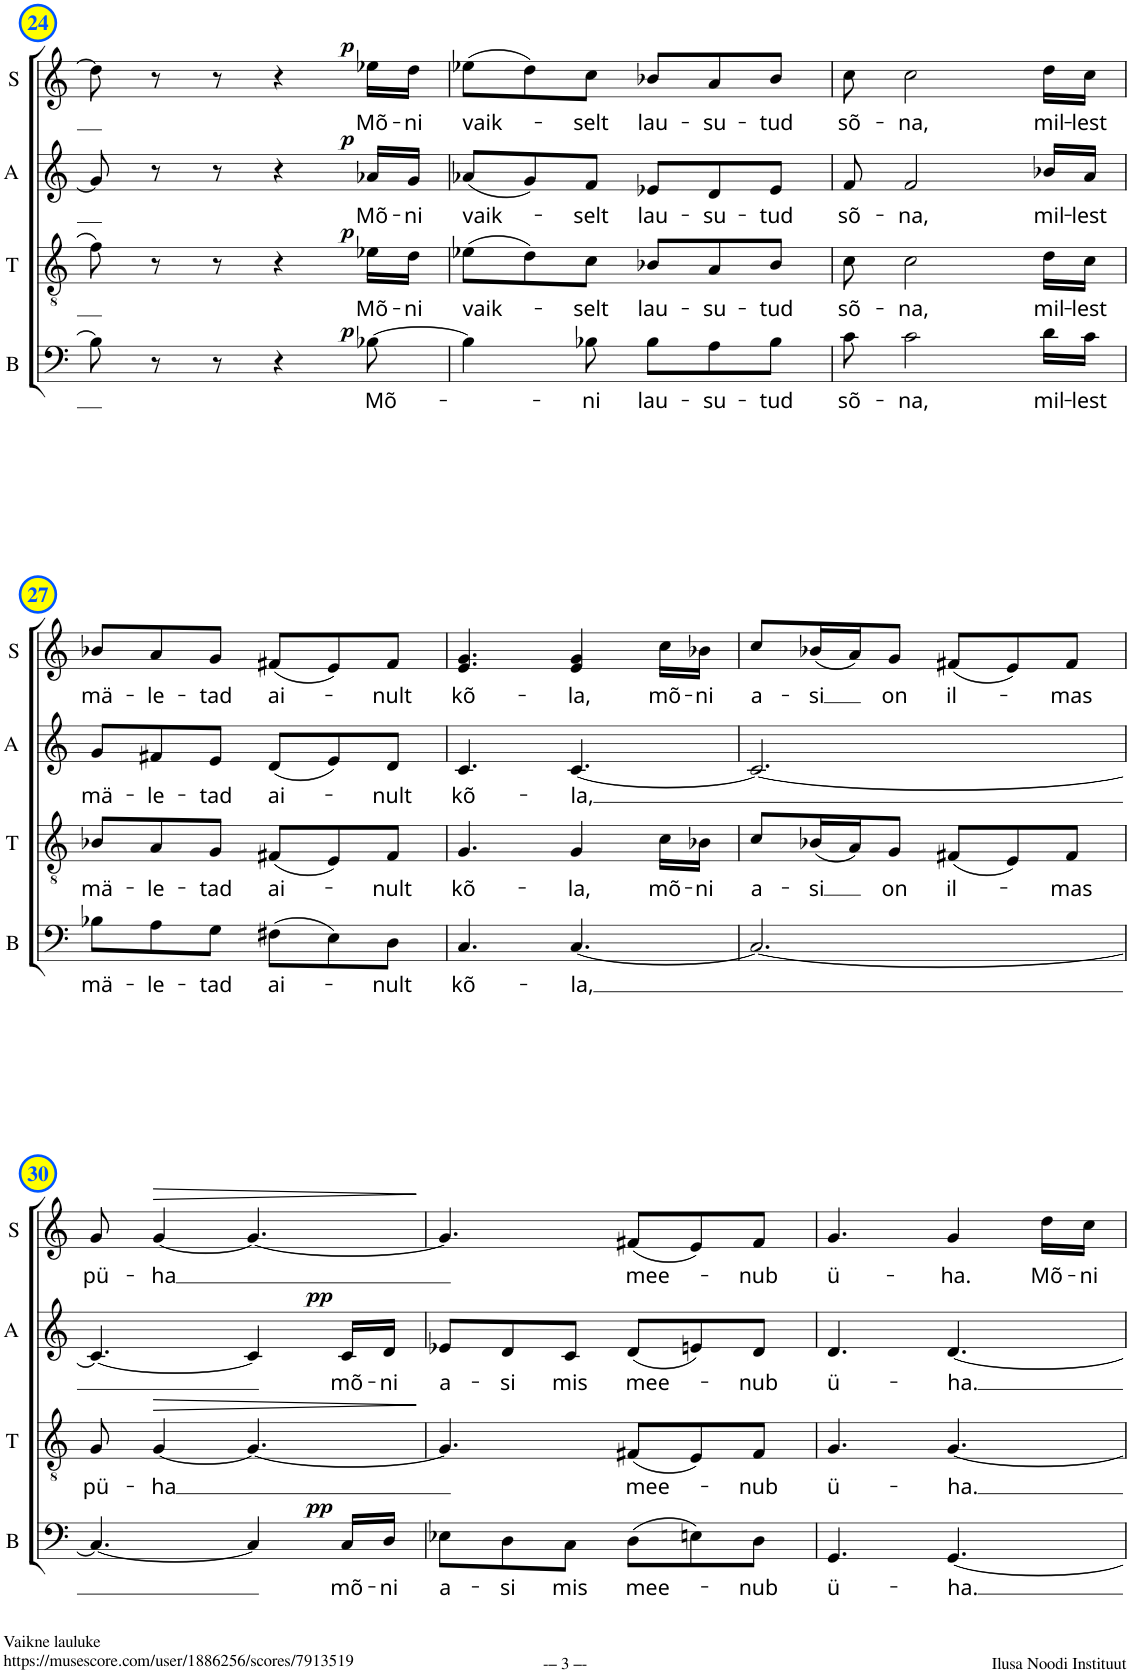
**kern	**text	**dynam	**kern	**text	**dynam	**kern	**text	**dynam	**kern	**text	**dynam
*part4	*part4	*part4	*part3	*part3	*part3	*part2	*part2	*part2	*part1	*part1	*part1
*staff4	*staff4	*staff4	*staff3	*staff3	*staff3	*staff2	*staff2	*staff2	*staff1	*staff1	*staff1
*I"B	*	*	*I"T	*	*	*I"A	*	*	*I"S	*	*
*I'B	*	*	*I'T	*	*	*I'A	*	*	*I'S	*	*
!!LO:PB:g=z
*clefF4	*	*	*clefGv2	*	*	*clefG2	*	*	*clefG2	*	*
*	*	*	*	*	*	*Trd1c2	*	*	*	*	*
*k[]	*	*	*k[]	*	*	*k[]	*	*	*k[]	*	*
*M6/8	*	*	*M6/8	*	*	*M6/8	*	*	*M6/8	*	*
=24	=24	=24	=24	=24	=24	=24	=24	=24	=24	=24	=24
8B-\]	.	.	8f\	.	.	8g/]	.	.	8dd\]	.	.
8r	.	.	8r	.	.	8r	.	.	8r	.	.
8r	.	.	8r	.	.	8r	.	.	8r	.	.
4r	.	.	4r	.	.	4r	.	.	4r	.	.
!	!LO:LY:b	!LO:DY:a	!	!LO:LY:b	!LO:DY:a	!	!LO:LY:b	!LO:DY:a	!	!LO:LY:b	!LO:DY:a
[8B-X\	Mõ-	p	16e-X\LL	Mõ-	p	16a-X/LL	Mõ-	p	16ee-X\LL	Mõ-	p
!	!	!	!	!LO:LY:b	!	!	!LO:LY:b	!	!	!LO:LY:b	!
.	.	.	16d\JJ	-ni	.	16g/JJ	-ni	.	16dd\JJ	-ni	.
=25	=25	=25	=25	=25	=25	=25	=25	=25	=25	=25	=25
!	!	!	!	!LO:LY:b	!	!	!LO:LY:b	!	!	!LO:LY:b	!
4B-\]	.	.	(8e-X\L	vaik-	.	(8a-X/L	vaik-	.	(8ee-X\L	vaik-	.
.	.	.	8d\)	.	.	8g/)	.	.	8dd\)	.	.
!	!LO:LY:b	!	!	!LO:LY:b	!	!	!LO:LY:b	!	!	!LO:LY:b	!
8B-X\	-ni	.	8c\J	-selt	.	8f/J	-selt	.	8cc\J	-selt	.
!	!LO:LY:b	!	!	!LO:LY:b	!	!	!LO:LY:b	!	!	!LO:LY:b	!
8B-\L	lau-	.	8B-X/L	lau-	.	8e-X/L	lau-	.	8b-X/L	lau-	.
!	!LO:LY:b	!	!	!LO:LY:b	!	!	!LO:LY:b	!	!	!LO:LY:b	!
8A\	-su-	.	8A/	-su-	.	8d/	-su-	.	8a/	-su-	.
!	!LO:LY:b	!	!	!LO:LY:b	!	!	!LO:LY:b	!	!	!LO:LY:b	!
8B-\J	-tud	.	8B-/J	-tud	.	8e-/J	-tud	.	8b-/J	-tud	.
=26	=26	=26	=26	=26	=26	=26	=26	=26	=26	=26	=26
!	!LO:LY:b	!	!	!LO:LY:b	!	!	!LO:LY:b	!	!	!LO:LY:b	!
8c\	sõ-	.	8c\	sõ-	.	8f/	sõ-	.	8cc\	sõ-	.
!	!LO:LY:b	!	!	!LO:LY:b	!	!	!LO:LY:b	!	!	!LO:LY:b	!
2c\	-na,	.	2c\	-na,	.	2f/	-na,	.	2cc\	-na,	.
!	!LO:LY:b	!	!	!LO:LY:b	!	!	!LO:LY:b	!	!	!LO:LY:b	!
16d\LL	mil-	.	16d\LL	mil-	.	16b-X/LL	mil-	.	16dd\LL	mil-	.
!	!LO:LY:b	!	!	!LO:LY:b	!	!	!LO:LY:b	!	!	!LO:LY:b	!
16c\JJ	-lest	.	16c\JJ	-lest	.	16a/JJ	-lest	.	16cc\JJ	-lest	.
!!LO:LB:g=z
=27	=27	=27	=27	=27	=27	=27	=27	=27	=27	=27	=27
!	!LO:LY:b	!	!	!LO:LY:b	!	!	!LO:LY:b	!	!	!LO:LY:b	!
8B-X\L	mä-	.	8B-X/L	mä-	.	8g/L	mä-	.	8b-X/L	mä-	.
!	!LO:LY:b	!	!	!LO:LY:b	!	!	!LO:LY:b	!	!	!LO:LY:b	!
8A\	-le-	.	8A/	-le-	.	8f#X/	-le-	.	8a/	-le-	.
!	!LO:LY:b	!	!	!LO:LY:b	!	!	!LO:LY:b	!	!	!LO:LY:b	!
8G\J	-tad	.	8G/J	-tad	.	8e/J	-tad	.	8g/J	-tad	.
!	!LO:LY:b	!	!	!LO:LY:b	!	!	!LO:LY:b	!	!	!LO:LY:b	!
(8F#X\L	ai-	.	(8F#X/L	ai-	.	(8d/L	ai-	.	(8f#X/L	ai-	.
8E\)	.	.	8E/)	.	.	8e/)	.	.	8e/)	.	.
!	!LO:LY:b	!	!	!LO:LY:b	!	!	!LO:LY:b	!	!	!LO:LY:b	!
8D\J	-nult	.	8F#/J	-nult	.	8d/J	-nult	.	8f#/J	-nult	.
=28	=28	=28	=28	=28	=28	=28	=28	=28	=28	=28	=28
!	!LO:LY:b	!	!	!LO:LY:b	!	!	!LO:LY:b	!	!	!LO:LY:b	!
4.C/	kõ-	.	4.G/	kõ-	.	4.c/	kõ-	.	4.e/ 4.g/	kõ-	.
!	!LO:LY:b	!	!	!LO:LY:b	!	!	!LO:LY:b	!	!	!LO:LY:b	!
[4.C/	-la,	.	4G/	-la,	.	[4.c/	-la,	.	4e/ 4g/	-la,	.
!	!	!	!	!LO:LY:b	!	!	!	!	!	!LO:LY:b	!
.	.	.	16c\LL	mõ-	.	.	.	.	16cc\LL	mõ-	.
!	!	!	!	!LO:LY:b	!	!	!	!	!	!LO:LY:b	!
.	.	.	16B-X\JJ	-ni	.	.	.	.	16b-X\JJ	-ni	.
=29	=29	=29	=29	=29	=29	=29	=29	=29	=29	=29	=29
!	!	!	!	!LO:LY:b	!	!	!	!	!	!LO:LY:b	!
2.C/_	.	.	8c/L	a-	.	2.c/_	.	.	8cc/L	a-	.
!	!	!	!	!LO:LY:b	!	!	!	!	!	!LO:LY:b	!
.	.	.	(16B-X/L	-si	.	.	.	.	(16b-X/L	-si	.
.	.	.	16A/J)	.	.	.	.	.	16a/J)	.	.
!	!	!	!	!LO:LY:b	!	!	!	!	!	!LO:LY:b	!
.	.	.	8G/J	on	.	.	.	.	8g/J	on	.
!	!	!	!	!LO:LY:b	!	!	!	!	!	!LO:LY:b	!
.	.	.	(8F#X/L	il-	.	.	.	.	(8f#X/L	il-	.
.	.	.	8E/)	.	.	.	.	.	8e/)	.	.
!	!	!	!	!LO:LY:b	!	!	!	!	!	!LO:LY:b	!
.	.	.	8F#/J	-mas	.	.	.	.	8f#/J	-mas	.
!!LO:LB:g=z
=30	=30	=30	=30	=30	=30	=30	=30	=30	=30	=30	=30
!	!	!	!	!LO:LY:b	!	!	!	!	!	!LO:LY:b	!
4.C/_	.	.	8G/	pü-	.	4.c/_	.	.	8g/	pü-	.
!	!	!	!	!LO:LY:b	!LO:HP:b	!	!	!	!	!LO:LY:b	!LO:HP:b
.	.	.	[4G/	-ha	>	.	.	.	[4g/	-ha	>
4C/]	.	.	4.G/_	.	.	4c/]	.	.	4.g/_	.	.
!	!LO:LY:b	!LO:DY:a	!	!	!	!	!LO:LY:b	!LO:DY:a	!	!	!
16C/LL	mõ-	pp	.	.	.	16c/LL	mõ-	pp	.	.	.
!	!LO:LY:b	!	!	!	!	!	!LO:LY:b	!	!	!	!
16D/JJ	-ni	.	.	.	.	16d/JJ	-ni	.	.	.	.
.	.	.	.	.	]	.	.	.	.	.	]
=31	=31	=31	=31	=31	=31	=31	=31	=31	=31	=31	=31
!	!LO:LY:b	!	!	!	!	!	!LO:LY:b	!	!	!	!
8E-X\L	a-	.	4.G/]	.	.	8e-X/L	a-	.	4.g/]	.	.
!	!LO:LY:b	!	!	!	!	!	!LO:LY:b	!	!	!	!
8D\	-si	.	.	.	.	8d/	-si	.	.	.	.
!	!LO:LY:b	!	!	!	!	!	!LO:LY:b	!	!	!	!
8C\J	mis	.	.	.	.	8c/J	mis	.	.	.	.
!	!LO:LY:b	!	!	!LO:LY:b	!	!	!LO:LY:b	!	!	!LO:LY:b	!
(8D\L	mee-	.	(8F#X/L	mee-	.	(8d/L	mee-	.	(8f#X/L	mee-	.
8En\)	.	.	8E/)	.	.	8en/)	.	.	8e/)	.	.
!	!LO:LY:b	!	!	!LO:LY:b	!	!	!LO:LY:b	!	!	!LO:LY:b	!
8D\J	-nub	.	8F#/J	-nub	.	8d/J	-nub	.	8f#/J	-nub	.
=32	=32	=32	=32	=32	=32	=32	=32	=32	=32	=32	=32
!	!LO:LY:b	!	!	!LO:LY:b	!	!	!LO:LY:b	!	!	!LO:LY:b	!
4.GG/	ü-	.	4.G/	ü-	.	4.d/	ü-	.	4.g/	ü-	.
!	!LO:LY:b	!	!	!LO:LY:b	!	!	!LO:LY:b	!	!	!LO:LY:b	!
[4.GG/	-ha.	.	[4.G/	-ha.	.	[4.d/	-ha.	.	4g/	-ha.	.
!	!	!	!	!	!	!	!	!	!	!LO:LY:b	!
.	.	.	.	.	.	.	.	.	16dd\LL	Mõ-	.
!	!	!	!	!	!	!	!	!	!	!LO:LY:b	!
.	.	.	.	.	.	.	.	.	16cc\JJ	-ni	.
=	=	=	=	=	=	=	=	=	=	=	=
*-	*-	*-	*-	*-	*-	*-	*-	*-	*-	*-	*-
